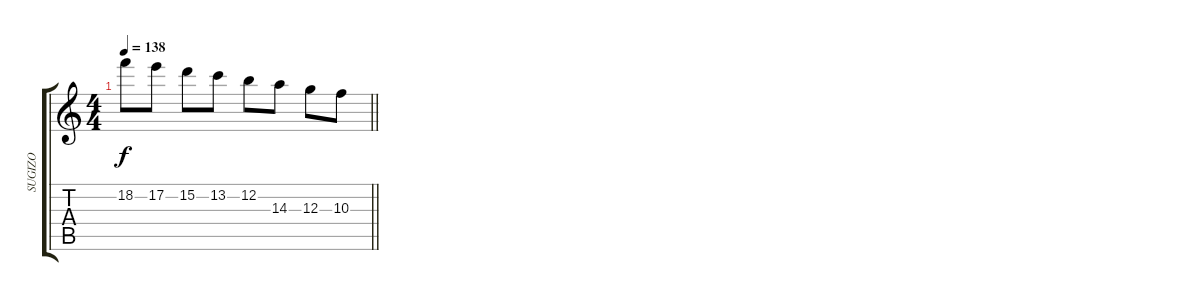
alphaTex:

\track ("SUGIZO" "SUGIZO") {instrument distortionguitar}
\staff {score tabs}
\tuning (E4 B3 G3 D3 A2 E2) {hide}
\ts (4 4)
\tempo 138
\clef g2
\barLineRight lightlight
\ks c
18.2.8{dy f balance 16} 17.2.8 15.2.8 13.2.8 12.2.8 14.3.8 12.3.8 10.3.8
